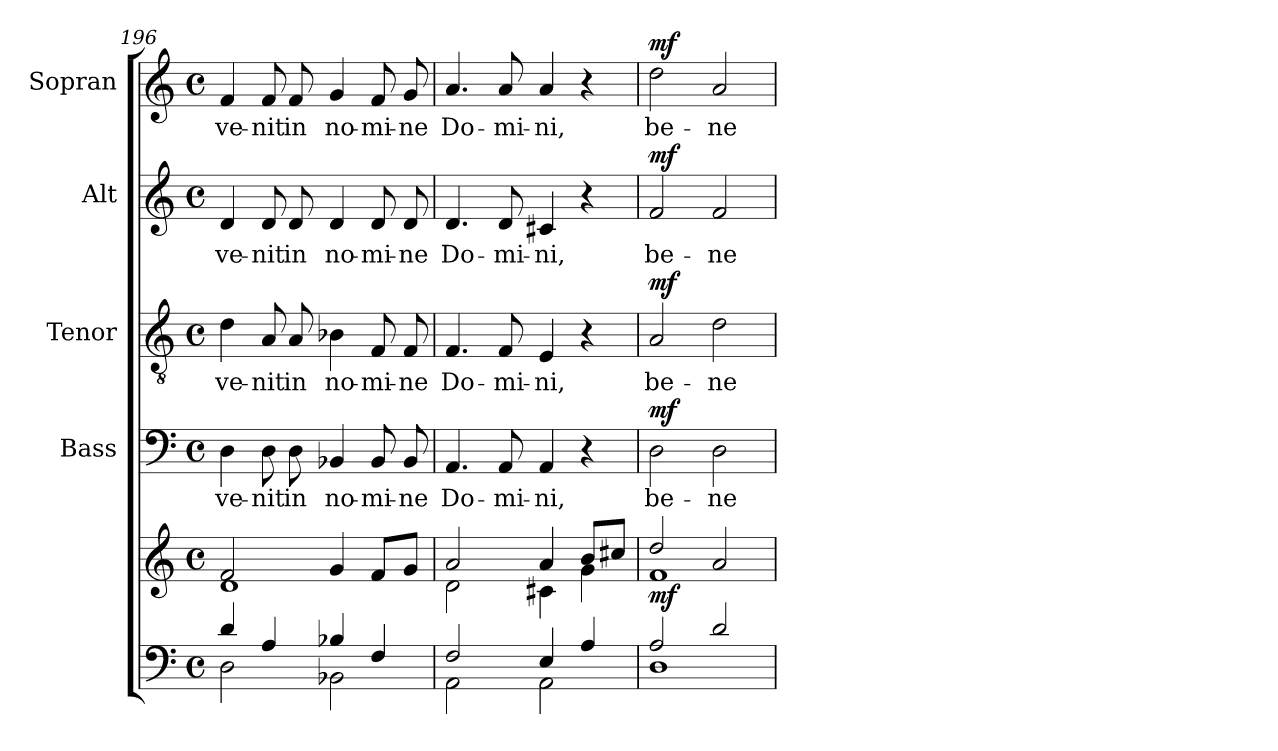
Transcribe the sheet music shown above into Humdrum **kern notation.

**kern	**kern	**dynam	**kern	**text	**dynam	**kern	**text	**dynam	**kern	**text	**dynam	**kern	**text	**dynam
*part5	*part5	*part5	*part4	*part4	*part4	*part3	*part3	*part3	*part2	*part2	*part2	*part1	*part1	*part1
*staff6	*staff5	*staff5/6	*staff4	*staff4	*staff4	*staff3	*staff3	*staff3	*staff2	*staff2	*staff2	*staff1	*staff1	*staff1
*	*	*	*I"Bass	*	*	*I"Tenor	*	*	*I"Alt	*	*	*I"Sopran	*	*
*	*	*	*I'B.	*	*	*I'T.	*	*	*I'A.	*	*	*I'S.	*	*
*clefF4	*clefG2	*	*clefF4	*	*	*clefGv2	*	*	*clefG2	*	*	*clefG2	*	*
*k[]	*k[]	*	*k[]	*	*	*k[]	*	*	*k[]	*	*	*k[]	*	*
*C:	*C:	*	*C:	*	*	*C:	*	*	*C:	*	*	*C:	*	*
*M4/4	*M4/4	*	*M4/4	*	*	*M4/4	*	*	*M4/4	*	*	*M4/4	*	*
*met(c)	*met(c)	*	*met(c)	*	*	*met(c)	*	*	*met(c)	*	*	*met(c)	*	*
=196	=196	=196	=196	=196	=196	=196	=196	=196	=196	=196	=196	=196	=196	=196
*^	*^	*	*	*	*	*	*	*	*	*	*	*	*	*
!	!	!	!	!	!	!LO:LY:b	!	!	!LO:LY:b	!	!	!LO:LY:b	!	!	!LO:LY:b	!
4d/	2D\	2f/	1d	.	4D\	ve-	.	4d\	ve-	.	4d/	ve-	.	4f/	ve-	.
!	!	!	!	!	!	!LO:LY:b	!	!	!LO:LY:b	!	!	!LO:LY:b	!	!	!LO:LY:b	!
4A/	.	.	.	.	8D\	-nit	.	8A/	-nit	.	8d/	-nit	.	8f/	-nit	.
!	!	!	!	!	!	!LO:LY:b	!	!	!LO:LY:b	!	!	!LO:LY:b	!	!	!LO:LY:b	!
.	.	.	.	.	8D\	in	.	8A/	in	.	8d/	in	.	8f/	in	.
!	!	!	!	!	!	!LO:LY:b	!	!	!LO:LY:b	!	!	!LO:LY:b	!	!	!LO:LY:b	!
4B-X/	2BB-X\	4g/	.	.	4BB-X/	no-	.	4B-X\	no-	.	4d/	no-	.	4g/	no-	.
!	!	!	!	!	!	!LO:LY:b	!	!	!LO:LY:b	!	!	!LO:LY:b	!	!	!LO:LY:b	!
4F/	.	8f/L	.	.	8BB-/	-mi-	.	8F/	-mi-	.	8d/	-mi-	.	8f/	-mi-	.
!	!	!	!	!	!	!LO:LY:b	!	!	!LO:LY:b	!	!	!LO:LY:b	!	!	!LO:LY:b	!
.	.	8g/J	.	.	8BB-/	-ne	.	8F/	-ne	.	8d/	-ne	.	8g/	-ne	.
!!LO:PB:g=z
=197	=197	=197	=197	=197	=197	=197	=197	=197	=197	=197	=197	=197	=197	=197	=197	=197
!	!	!	!	!	!	!LO:LY:b	!	!	!LO:LY:b	!	!	!LO:LY:b	!	!	!LO:LY:b	!
2F/	2AA\	2a/	2d\	.	4.AA/	Do-	.	4.F/	Do-	.	4.d/	Do-	.	4.a/	Do-	.
!	!	!	!	!	!	!LO:LY:b	!	!	!LO:LY:b	!	!	!LO:LY:b	!	!	!LO:LY:b	!
.	.	.	.	.	8AA/	-mi-	.	8F/	-mi-	.	8d/	-mi-	.	8a/	-mi-	.
!	!	!	!	!	!	!LO:LY:b	!	!	!LO:LY:b	!	!	!LO:LY:b	!	!	!LO:LY:b	!
4E/	2AA\	4a/	4c#X\	.	4AA/	-ni,	.	4E/	-ni,	.	4c#X/	-ni,	.	4a/	-ni,	.
4A/	.	8b/L	4g\	.	4r	.	.	4r	.	.	4r	.	.	4r	.	.
.	.	8cc#X/J	.	.	.	.	.	.	.	.	.	.	.	.	.	.
=198	=198	=198	=198	=198	=198	=198	=198	=198	=198	=198	=198	=198	=198	=198	=198	=198
!	!	!	!	!LO:DY:b	!	!LO:LY:b	!LO:DY:a	!	!LO:LY:b	!LO:DY:a	!	!LO:LY:b	!LO:DY:a	!	!LO:LY:b	!LO:DY:a
2A/	1D	2dd/	1f	mf	2D\	be-	mf	2A/	be-	mf	2f/	be-	mf	2dd\	be-	mf
!	!	!	!	!	!	!LO:LY:b	!	!	!LO:LY:b	!	!	!LO:LY:b	!	!	!LO:LY:b	!
2d/	.	2a/	.	.	2D\	-ne-	.	2d\	-ne-	.	2f/	-ne-	.	2a/	-ne-	.
*v	*v	*	*	*	*	*	*	*	*	*	*	*	*	*	*	*
*	*v	*v	*	*	*	*	*	*	*	*	*	*	*	*	*
=	=	=	=	=	=	=	=	=	=	=	=	=	=	=
*-	*-	*-	*-	*-	*-	*-	*-	*-	*-	*-	*-	*-	*-	*-
